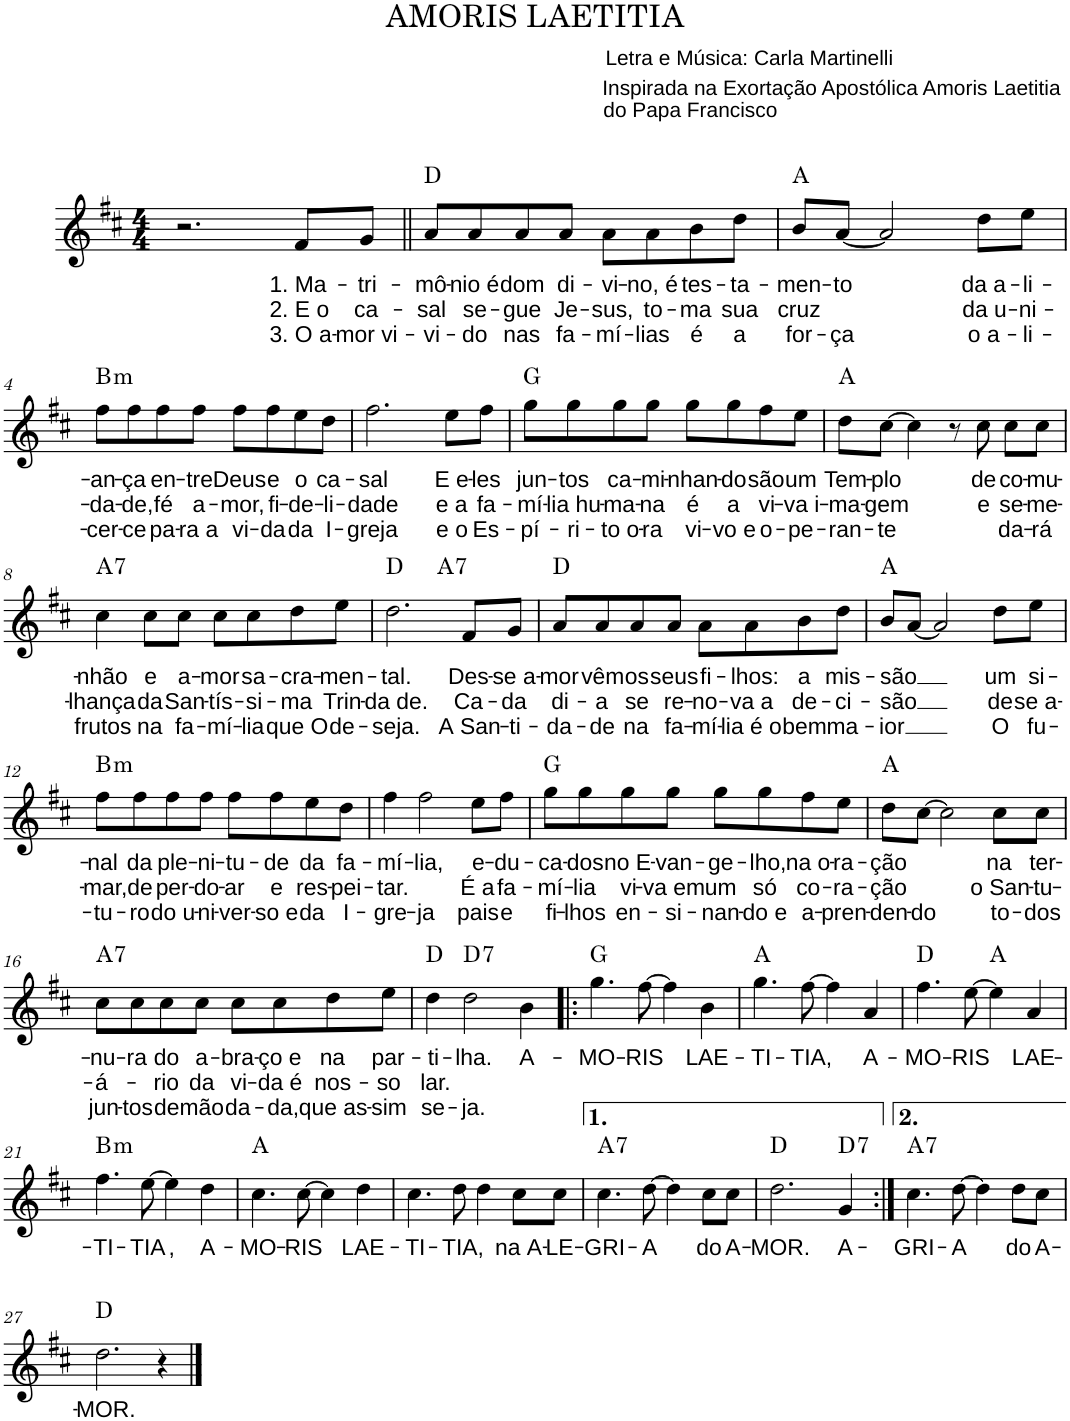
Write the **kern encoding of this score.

**kern	**text	**text	**text	**harte
*part1	*part1	*part1	*part1	*part1
*staff1	*staff1	*staff1	*staff1	*
*I"Piano	*	*	*	*
*I'Pno.	*	*	*	*
*clefG2	*	*	*	*
*k[f#c#]	*	*	*	*
*M4/4	*	*	*	*
=1	=1	=1	=1	=1
2.r	.	.	.	.
!	!LO:LY:b	!LO:LY:b	!LO:LY:b	!
8f#/L	1. Ma-	2. E o	3. O a-	.
!	!LO:LY:b	!LO:LY:b	!LO:LY:b	!
8g/J	-tri-	ca-	-mor vi-	.
=2||	=2||	=2||	=2||	=2||
!	!LO:LY:b	!LO:LY:b	!LO:LY:b	!
8a/L	-mô-	-sal	-vi-	D:maj
!	!LO:LY:b	!LO:LY:b	!LO:LY:b	!
8a/	-nio é	se-	-do	.
!	!LO:LY:b	!LO:LY:b	!LO:LY:b	!
8a/	dom	-gue	nas	.
!	!LO:LY:b	!LO:LY:b	!LO:LY:b	!
8a/J	di-	Je-	fa-	.
!	!LO:LY:b	!LO:LY:b	!LO:LY:b	!
8a\L	-vi-	-sus,	-mí-	.
!	!LO:LY:b	!LO:LY:b	!LO:LY:b	!
8a\	-no, é	to-	-lias	.
!	!LO:LY:b	!LO:LY:b	!LO:LY:b	!
8b\	tes-	-ma	é	.
!	!LO:LY:b	!LO:LY:b	!LO:LY:b	!
8dd\J	-ta-	sua	a	.
=3	=3	=3	=3	=3
!	!LO:LY:b	!LO:LY:b	!LO:LY:b	!
8b/L	-men-	cruz	for-	A:maj
!	!LO:LY:b	!	!LO:LY:b	!
[8a/J	-to	.	-ça	.
2a/]	.	.	.	.
!	!LO:LY:b	!LO:LY:b	!LO:LY:b	!
8dd\L	da a-	da u-	o a-	.
!	!LO:LY:b	!LO:LY:b	!LO:LY:b	!
8ee\J	-li-	-ni-	-li-	.
!!LO:LB:g=z
=4	=4	=4	=4	=4
!	!LO:LY:b	!LO:LY:b	!LO:LY:b	!LO:H:kt=m
8ff#\L	-an-	-da-	-cer-	B:min
!	!LO:LY:b	!LO:LY:b	!LO:LY:b	!
8ff#\	-ça	-de,	-ce	.
!	!LO:LY:b	!LO:LY:b	!LO:LY:b	!
8ff#\	en-	fé	pa-	.
!	!LO:LY:b	!LO:LY:b	!LO:LY:b	!
8ff#\J	-tre	a-	-ra a	.
!	!LO:LY:b	!LO:LY:b	!LO:LY:b	!
8ff#\L	Deus	-mor,	vi-	.
!	!LO:LY:b	!LO:LY:b	!LO:LY:b	!
8ff#\	e	fi-	-da	.
!	!LO:LY:b	!LO:LY:b	!LO:LY:b	!
8ee\	o	-de-	da	.
!	!LO:LY:b	!LO:LY:b	!LO:LY:b	!
8dd\J	ca-	-li-	I-	.
=5	=5	=5	=5	=5
!	!LO:LY:b	!LO:LY:b	!LO:LY:b	!
2.ff#\	-sal	-dade	-greja	.
!	!LO:LY:b	!LO:LY:b	!LO:LY:b	!
8ee\L	E e-	e a	e o	.
!	!LO:LY:b	!LO:LY:b	!LO:LY:b	!
8ff#\J	-les	fa-	Es-	.
=6	=6	=6	=6	=6
!	!LO:LY:b	!LO:LY:b	!LO:LY:b	!
8gg\L	jun-	-mí-	-pí-	G:maj
!	!LO:LY:b	!LO:LY:b	!LO:LY:b	!
8gg\	-tos	-lia hu-	-ri-	.
!	!LO:LY:b	!LO:LY:b	!LO:LY:b	!
8gg\	ca-	-ma-	-to o-	.
!	!LO:LY:b	!LO:LY:b	!LO:LY:b	!
8gg\J	-mi-	-na	-ra	.
!	!LO:LY:b	!LO:LY:b	!LO:LY:b	!
8gg\L	-nhan-	é	vi-	.
!	!LO:LY:b	!LO:LY:b	!LO:LY:b	!
8gg\	-do	a	-vo e	.
!	!LO:LY:b	!LO:LY:b	!LO:LY:b	!
8ff#\	são	vi-	o-	.
!	!LO:LY:b	!LO:LY:b	!LO:LY:b	!
8ee\J	um	-va i-	-pe-	.
=7	=7	=7	=7	=7
!	!LO:LY:b	!LO:LY:b	!LO:LY:b	!
8dd\L	Tem-	ma-	-ran-	A:maj
!	!LO:LY:b	!LO:LY:b	!LO:LY:b	!
[8cc#\J	-plo	-gem	-te	.
4cc#\]	.	.	.	.
8r	.	.	.	.
!	!LO:LY:b	!LO:LY:b	!	!
8cc#\	-de	e	.	.
!	!LO:LY:b	!LO:LY:b	!LO:LY:b	!
8cc#\L	co-	se-	da-	.
!	!LO:LY:b	!LO:LY:b	!LO:LY:b	!
8cc#\J	-mu-	-me-	-rá	.
!!LO:LB:g=z
=8	=8	=8	=8	=8
!	!LO:LY:b	!LO:LY:b	!LO:LY:b	!LO:H:kt=7
4cc#\	-nhão	-lhança	frutos	A:7
!	!LO:LY:b	!LO:LY:b	!LO:LY:b	!
8cc#\L	e	da	na	.
!	!LO:LY:b	!LO:LY:b	!LO:LY:b	!
8cc#\J	a-	San-	fa-	.
!	!LO:LY:b	!LO:LY:b	!LO:LY:b	!
8cc#\L	-mor	-tís-	-mí-	.
!	!LO:LY:b	!LO:LY:b	!LO:LY:b	!
8cc#\	sa-	-si-	-lia	.
!	!LO:LY:b	!LO:LY:b	!LO:LY:b	!
8dd\	-cra-	-ma	que O	.
!	!LO:LY:b	!LO:LY:b	!LO:LY:b	!
8ee\J	-men-	Trin-	de-	.
=9	=9	=9	=9	=9
!	!LO:LY:b	!LO:LY:b	!LO:LY:b	!
*^	*	*	*	*
2.dd\	2ryy	-tal.	-da de.	-seja.	D:maj
!	!	!	!	!	!LO:H:kt=7
.	2ryy	.	.	.	A:7
!	!	!LO:LY:b	!LO:LY:b	!LO:LY:b	!
8f#/L	.	Des-	Ca-	A San-	.
!	!	!LO:LY:b	!LO:LY:b	!LO:LY:b	!
8g/J	.	-se a-	-da	-ti-	.
=10	=10	=10	=10	=10	=10
!	!	!LO:LY:b	!LO:LY:b	!LO:LY:b	!
*v	*v	*	*	*	*
8a/L	-mor	di-	-da-	D:maj
!	!LO:LY:b	!LO:LY:b	!LO:LY:b	!
8a/	vêm	-a	-de	.
!	!LO:LY:b	!LO:LY:b	!LO:LY:b	!
8a/	os	se	na	.
!	!LO:LY:b	!LO:LY:b	!LO:LY:b	!
8a/J	seus	re-	fa-	.
!	!LO:LY:b	!LO:LY:b	!LO:LY:b	!
8a\L	fi-	-no-	-mí-	.
!	!LO:LY:b	!LO:LY:b	!LO:LY:b	!
8a\	-lhos:	-va a	-lia é o	.
!	!LO:LY:b	!LO:LY:b	!LO:LY:b	!
8b\	a	de-	bem	.
!	!LO:LY:b	!LO:LY:b	!LO:LY:b	!
8dd\J	mis-	-ci-	ma-	.
=11	=11	=11	=11	=11
!	!LO:LY:b	!LO:LY:b	!LO:LY:b	!
8b/L	são	são	-ior	A:maj
[8a/J	.	.	.	.
2a/]	.	.	.	.
!	!LO:LY:b	!LO:LY:b	!LO:LY:b	!
8dd\L	um	de	O	.
!	!LO:LY:b	!LO:LY:b	!LO:LY:b	!
8ee\J	si-	se a-	fu-	.
!!LO:LB:g=z
=12	=12	=12	=12	=12
!	!LO:LY:b	!LO:LY:b	!LO:LY:b	!LO:H:kt=m
8ff#\L	-nal	-mar,	-tu-	B:min
!	!LO:LY:b	!LO:LY:b	!LO:LY:b	!
8ff#\	da	de	-ro	.
!	!LO:LY:b	!LO:LY:b	!LO:LY:b	!
8ff#\	ple-	per-	do u-	.
!	!LO:LY:b	!LO:LY:b	!LO:LY:b	!
8ff#\J	-ni-	-do-	-ni-	.
!	!LO:LY:b	!LO:LY:b	!LO:LY:b	!
8ff#\L	-tu-	-ar	-ver-	.
!	!LO:LY:b	!LO:LY:b	!LO:LY:b	!
8ff#\	-de	e	-so e	.
!	!LO:LY:b	!LO:LY:b	!LO:LY:b	!
8ee\	da	res-	da	.
!	!LO:LY:b	!LO:LY:b	!LO:LY:b	!
8dd\J	fa-	-pei-	I-	.
=13	=13	=13	=13	=13
!	!LO:LY:b	!LO:LY:b	!LO:LY:b	!
4ff#\	-mí-	-tar.	-gre-	.
!	!LO:LY:b	!	!LO:LY:b	!
2ff#\	-lia,	.	-ja	.
!	!LO:LY:b	!LO:LY:b	!LO:LY:b	!
8ee\L	e-	É a	pais	.
!	!LO:LY:b	!LO:LY:b	!LO:LY:b	!
8ff#\J	-du-	fa-	e	.
=14	=14	=14	=14	=14
!	!LO:LY:b	!LO:LY:b	!LO:LY:b	!
8gg\L	-ca-	-mí-	fi-	G:maj
!	!LO:LY:b	!LO:LY:b	!LO:LY:b	!
8gg\	-dos	-lia	-lhos	.
!	!LO:LY:b	!LO:LY:b	!LO:LY:b	!
8gg\	no E-	vi-	en-	.
!	!LO:LY:b	!LO:LY:b	!LO:LY:b	!
8gg\J	-van-	-va em	-si-	.
!	!LO:LY:b	!LO:LY:b	!LO:LY:b	!
8gg\L	-ge-	um	-nan-	.
!	!LO:LY:b	!LO:LY:b	!LO:LY:b	!
8gg\	-lho,	só	-do e	.
!	!LO:LY:b	!LO:LY:b	!LO:LY:b	!
8ff#\	na o-	co-	a-	.
!	!LO:LY:b	!LO:LY:b	!LO:LY:b	!
8ee\J	-ra-	-ra-	-pren-	.
=15	=15	=15	=15	=15
!	!LO:LY:b	!LO:LY:b	!LO:LY:b	!
8dd\L	-ção	-ção	-den-	A:maj
!	!	!	!LO:LY:b	!
[8cc#\J	.	.	-do	.
2cc#\]	.	.	.	.
!	!LO:LY:b	!LO:LY:b	!LO:LY:b	!
8cc#\L	na	o San-	to-	.
!	!LO:LY:b	!LO:LY:b	!LO:LY:b	!
8cc#\J	ter-	-tu-	-dos	.
!!LO:LB:g=z
=16	=16	=16	=16	=16
!	!LO:LY:b	!LO:LY:b	!LO:LY:b	!LO:H:kt=7
8cc#\L	-nu-	-á-	jun-	A:7
!	!LO:LY:b	!	!LO:LY:b	!
8cc#\	-ra	.	-tos	.
!	!LO:LY:b	!LO:LY:b	!LO:LY:b	!
8cc#\	do	-rio	de	.
!	!LO:LY:b	!LO:LY:b	!LO:LY:b	!
8cc#\J	a-	da	mão	.
!	!LO:LY:b	!LO:LY:b	!LO:LY:b	!
8cc#\L	-bra-	vi-	da-	.
!	!LO:LY:b	!LO:LY:b	!LO:LY:b	!
8cc#\	-ço e	-da é	-da,	.
!	!LO:LY:b	!LO:LY:b	!LO:LY:b	!
8dd\	na	nos-	que as-	.
!	!LO:LY:b	!LO:LY:b	!LO:LY:b	!
8ee\J	par-	-so	-sim	.
=17	=17	=17	=17	=17
!	!LO:LY:b	!LO:LY:b	!LO:LY:b	!
4dd\	-ti-	lar.	se-	D:maj
!	!LO:LY:b	!	!LO:LY:b	!LO:H:kt=7
2dd\	-lha.	.	-ja.	D:7
!	!LO:LY:b	!	!	!
4b\	A-	.	.	.
=18!|:	=18!|:	=18!|:	=18!|:	=18!|:
!	!LO:LY:b	!	!	!
4.gg\	-MO-	.	.	G:maj
!	!LO:LY:b	!	!	!
[8ff#\	-RIS	.	.	.
4ff#\]	.	.	.	.
!	!LO:LY:b	!	!	!
4b\	LAE-	.	.	.
=19	=19	=19	=19	=19
!	!LO:LY:b	!	!	!
4.gg\	-TI-	.	.	A:maj
!	!LO:LY:b	!	!	!
[8ff#\	-TIA,	.	.	.
4ff#\]	.	.	.	.
!	!LO:LY:b	!	!	!
4a/	A-	.	.	.
=20	=20	=20	=20	=20
!	!LO:LY:b	!	!	!
4.ff#\	-MO-	.	.	D:maj
!	!LO:LY:b	!	!	!
[8ee\	-RIS	.	.	.
4ee\]	.	.	.	A:maj
!	!LO:LY:b	!	!	!
4a/	LAE-	.	.	.
!!LO:LB:g=z
=21	=21	=21	=21	=21
!	!LO:LY:b	!	!	!LO:H:kt=m
4.ff#\	-TI-	.	.	B:min
!	!LO:LY:b	!	!	!
[8ee\	-TIA	.	.	.
!	!LO:LY:b	!	!	!
4ee\]	,	.	.	.
!	!LO:LY:b	!	!	!
4dd\	A-	.	.	.
=22	=22	=22	=22	=22
!	!LO:LY:b	!	!	!
4.cc#\	-MO-	.	.	A:maj
!	!LO:LY:b	!	!	!
[8cc#\	-RIS	.	.	.
4cc#\]	.	.	.	.
!	!LO:LY:b	!	!	!
4dd\	LAE-	.	.	.
=23	=23	=23	=23	=23
!	!LO:LY:b	!	!	!
4.cc#\	-TI-	.	.	.
!	!LO:LY:b	!	!	!
8dd\	-TIA,	.	.	.
4dd\	.	.	.	.
!	!LO:LY:b	!	!	!
8cc#\L	na A-	.	.	.
!	!LO:LY:b	!	!	!
8cc#\J	-LE-	.	.	.
=24	=24	=24	=24	=24
!	!LO:LY:b	!	!	!LO:H:kt=7
4.cc#\	-GRI-	.	.	A:7
!	!LO:LY:b	!	!	!
[8dd\	-A	.	.	.
4dd\]	.	.	.	.
!	!LO:LY:b	!	!	!
8cc#\L	do	.	.	.
!	!LO:LY:b	!	!	!
8cc#\J	A-	.	.	.
=25	=25	=25	=25	=25
!	!LO:LY:b	!	!	!
2.dd\	MOR.	.	.	D:maj
!	!LO:LY:b	!	!	!LO:H:kt=7
4g/	A-	.	.	D:7
=26:|!	=26:|!	=26:|!	=26:|!	=26:|!
!	!LO:LY:b	!	!	!LO:H:kt=7
4.cc#\	-GRI-	.	.	A:7
!	!LO:LY:b	!	!	!
[8dd\	-A	.	.	.
4dd\]	.	.	.	.
!	!LO:LY:b	!	!	!
8dd\L	do	.	.	.
!	!LO:LY:b	!	!	!
8cc#\J	A-	.	.	.
!!LO:LB:g=z
=27	=27	=27	=27	=27
!	!LO:LY:b	!	!	!
2.dd\	-MOR.	.	.	D:maj
4r	.	.	.	.
==	==	==	==	==
*-	*-	*-	*-	*-
